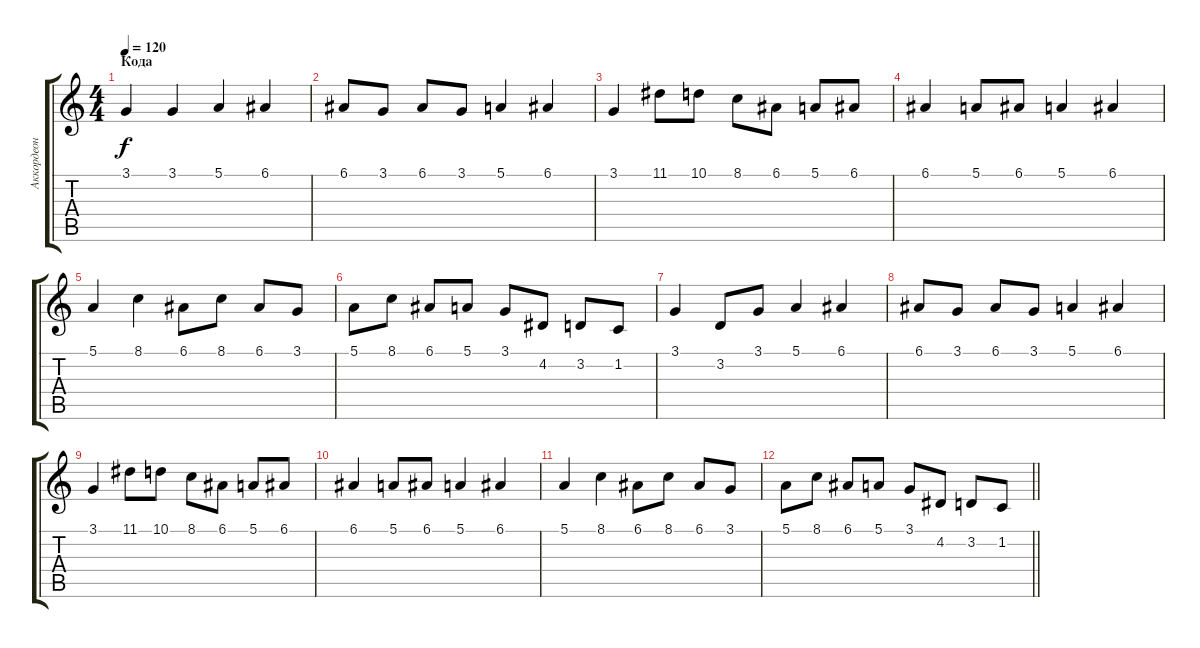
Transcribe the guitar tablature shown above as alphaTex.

\track ("Аккордеон ПР " "Аккордеон ") {instrument accordion}
\staff {score tabs}
\tuning (E4 B3 G3 D3 A2 E2) {hide}
\ts (4 4)
\section ("" "Кода")
\tempo 120
\clef g2
\ks c
3.1.4{dy f} 3.1.4 5.1.4 6.1.4 |
6.1.8 3.1.8 6.1.8 3.1.8 5.1.4 6.1.4 |
3.1.4 11.1.8 10.1.8 8.1.8 6.1.8 5.1.8 6.1.8 |
6.1.4 5.1.8 6.1.8 5.1.4 6.1.4 |
5.1.4 8.1.4 6.1.8 8.1.8 6.1.8 3.1.8 |
5.1.8 8.1.8 6.1.8 5.1.8 3.1.8 4.2.8 3.2.8 1.2.8 |
3.1.4 3.2.8 3.1.8 5.1.4 6.1.4 |
6.1.8{volume 0} 3.1.8 6.1.8 3.1.8 5.1.4 6.1.4 |
3.1.4 11.1.8 10.1.8 8.1.8 6.1.8 5.1.8 6.1.8 |
6.1.4 5.1.8 6.1.8 5.1.4 6.1.4 |
5.1.4 8.1.4 6.1.8 8.1.8 6.1.8 3.1.8 |
\barLineRight lightlight
5.1.8 8.1.8 6.1.8 5.1.8 3.1.8 4.2.8 3.2.8 1.2.8
